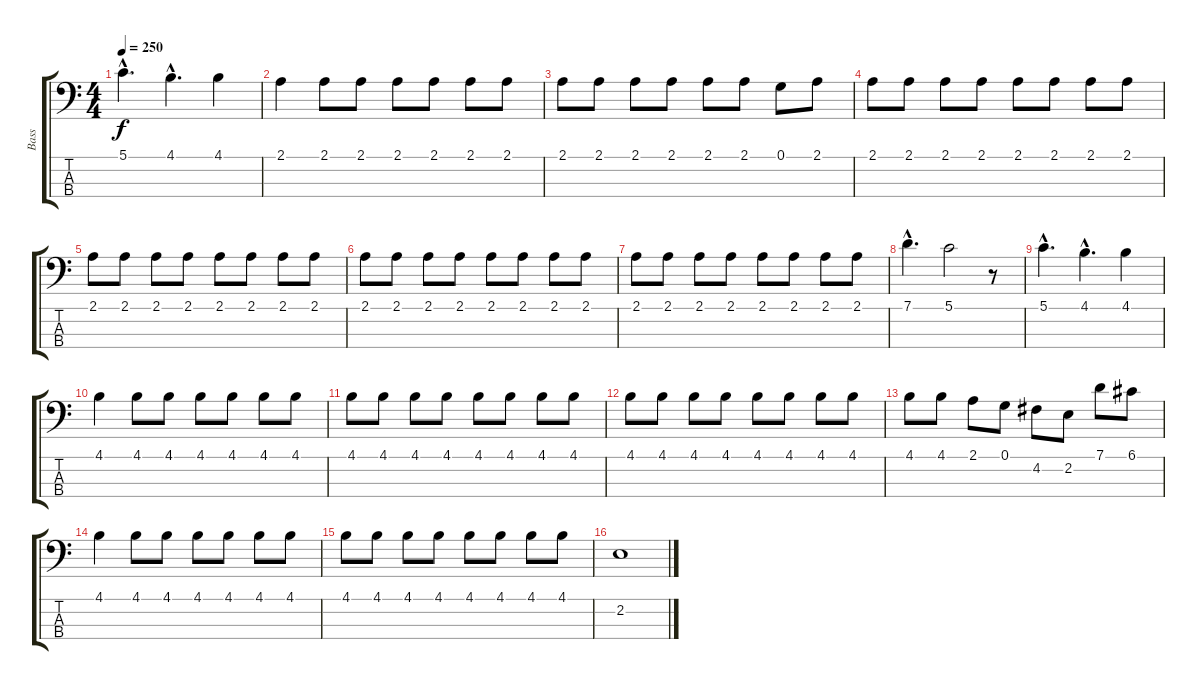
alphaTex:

\track ("Bass" "Bass") {instrument electricbasspick}
\staff {score tabs}
\tuning (G2 D2 A1 E1) {hide}
\ts (4 4)
\tempo 250
\clef f4
\ks c
5.1{hac}.4{d dy f} 4.1{hac}.4{d} 4.1.4 |
2.1.4 2.1.8 2.1.8 2.1.8 2.1.8 2.1.8 2.1.8 |
2.1.8 2.1.8 2.1.8 2.1.8 2.1.8 2.1.8 0.1.8 2.1.8 |
2.1.8 2.1.8 2.1.8 2.1.8 2.1.8 2.1.8 2.1.8 2.1.8 |
2.1.8 2.1.8 2.1.8 2.1.8 2.1.8 2.1.8 2.1.8 2.1.8 |
2.1.8 2.1.8 2.1.8 2.1.8 2.1.8 2.1.8 2.1.8 2.1.8 |
2.1.8 2.1.8 2.1.8 2.1.8 2.1.8 2.1.8 2.1.8 2.1.8 |
7.1{hac}.4{d} 5.1.2 r.8 |
5.1{hac}.4{d} 4.1{hac}.4{d} 4.1.4 |
4.1.4 4.1.8 4.1.8 4.1.8 4.1.8 4.1.8 4.1.8 |
4.1.8 4.1.8 4.1.8 4.1.8 4.1.8 4.1.8 4.1.8 4.1.8 |
4.1.8 4.1.8 4.1.8 4.1.8 4.1.8 4.1.8 4.1.8 4.1.8 |
4.1.8 4.1.8 2.1.8 0.1.8 4.2.8 2.2.8 7.1.8 6.1.8 |
4.1.4 4.1.8 4.1.8 4.1.8 4.1.8 4.1.8 4.1.8 |
4.1.8 4.1.8 4.1.8 4.1.8 4.1.8 4.1.8 4.1.8 4.1.8 |
2.2.1
